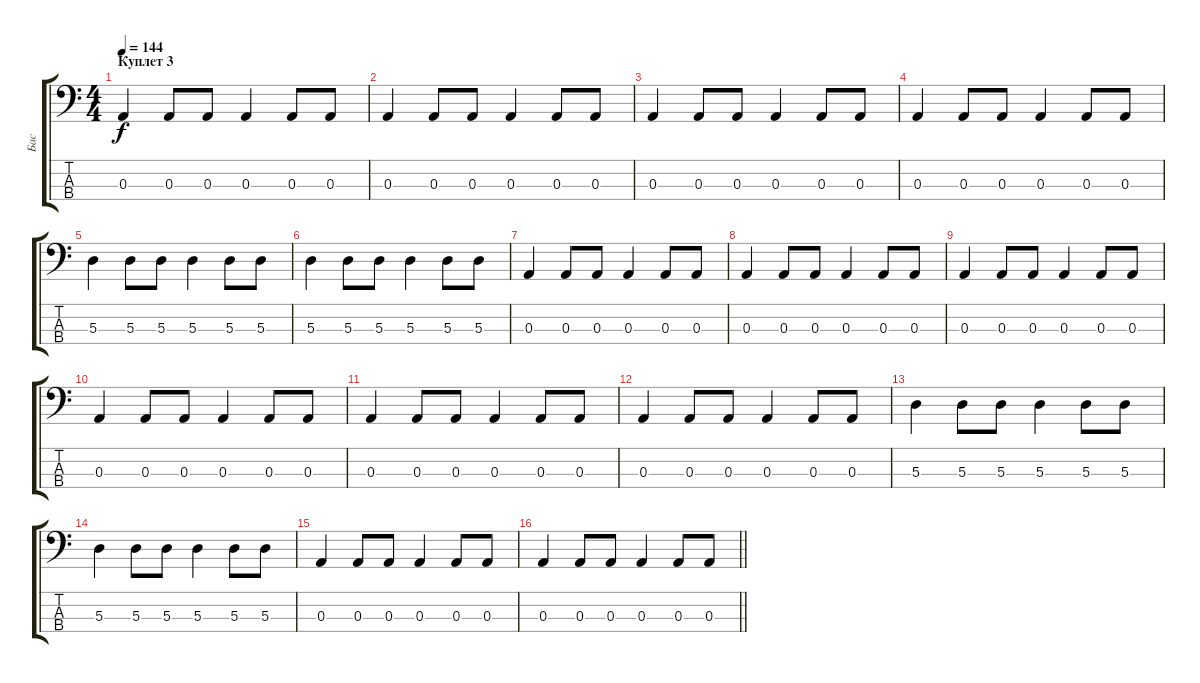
\track ("Бас" "Бас") {instrument electricbassfinger}
\staff {score tabs}
\tuning (G2 D2 A1 E1) {hide}
\ts (4 4)
\section ("" "Куплет 3")
\tempo 144
\clef f4
\ks c
0.3.4{dy f} 0.3.8 0.3.8 0.3.4 0.3.8 0.3.8 |
0.3.4 0.3.8 0.3.8 0.3.4 0.3.8 0.3.8 |
0.3.4 0.3.8 0.3.8 0.3.4 0.3.8 0.3.8 |
0.3.4 0.3.8 0.3.8 0.3.4 0.3.8 0.3.8 |
5.3.4 5.3.8 5.3.8 5.3.4 5.3.8 5.3.8 |
5.3.4 5.3.8 5.3.8 5.3.4 5.3.8 5.3.8 |
0.3.4 0.3.8 0.3.8 0.3.4 0.3.8 0.3.8 |
0.3.4 0.3.8 0.3.8 0.3.4 0.3.8 0.3.8 |
0.3.4 0.3.8 0.3.8 0.3.4 0.3.8 0.3.8 |
0.3.4 0.3.8 0.3.8 0.3.4 0.3.8 0.3.8 |
0.3.4 0.3.8 0.3.8 0.3.4 0.3.8 0.3.8 |
0.3.4 0.3.8 0.3.8 0.3.4 0.3.8 0.3.8 |
5.3.4 5.3.8 5.3.8 5.3.4 5.3.8 5.3.8 |
5.3.4 5.3.8 5.3.8 5.3.4 5.3.8 5.3.8 |
0.3.4 0.3.8 0.3.8 0.3.4 0.3.8 0.3.8 |
\barLineRight lightlight
0.3.4 0.3.8 0.3.8 0.3.4 0.3.8 0.3.8
